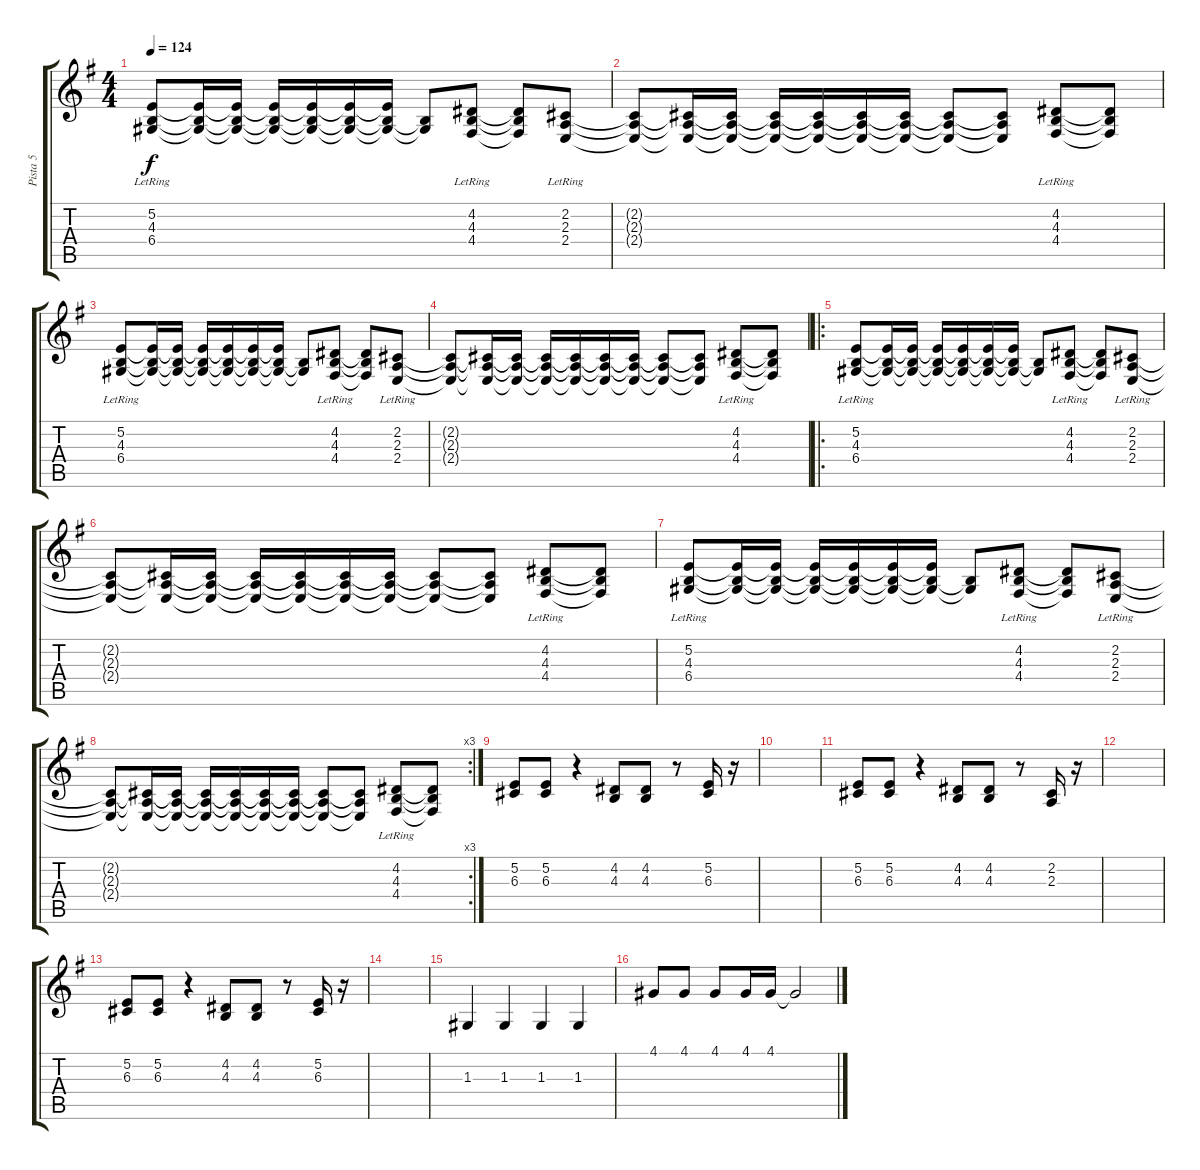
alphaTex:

\track ("Pista 5" "Pista 5") {instrument acousticgrandpiano}
\staff {score tabs}
\tuning (E4 B3 G3 D3 A2 E2) {hide}
\ts (4 4)
\tempo 124
\clef g2
\ks g
(5.2{lr} 4.3{lr} 6.4{lr}).8{dy f} (5.2{t} 4.3{t} 6.4{t}).16 (5.2{t} 4.3{t} 6.4{t}).16 (5.2{t} 4.3{t} 6.4{t}).16 (5.2{t} 4.3{t} 6.4{t}).16 (5.2{t} 4.3{t} 6.4{t}).16 (5.2{t} 4.3{t} 6.4{t}).16 (4.3{t} 6.4{t}).8 (4.2{lr} 4.3{lr} 4.4{lr}).8 (4.2{t} 4.3{t} 4.4{t}).8 (2.2{lr} 2.3{lr} 2.4{lr}).8 |
(2.2{t} 2.3{t} 2.4{t}).8 (2.2{t} 2.3{t} 2.4{t}).16 (2.2{t} 2.3{t} 2.4{t}).16 (2.2{t} 2.3{t} 2.4{t}).16 (2.2{t} 2.3{t} 2.4{t}).16 (2.2{t} 2.3{t} 2.4{t}).16 (2.2{t} 2.3{t} 2.4{t}).16 (2.2{t} 2.3{t} 2.4{t}).8 (2.2{t} 2.3{t} 2.4{t}).8 (4.2{lr} 4.3{lr} 4.4{lr}).8 (4.2{t} 4.3{t} 4.4{t}).8 |
(5.2{lr} 4.3{lr} 6.4{lr}).8 (5.2{t} 4.3{t} 6.4{t}).16 (5.2{t} 4.3{t} 6.4{t}).16 (5.2{t} 4.3{t} 6.4{t}).16 (5.2{t} 4.3{t} 6.4{t}).16 (5.2{t} 4.3{t} 6.4{t}).16 (5.2{t} 4.3{t} 6.4{t}).16 (4.3{t} 6.4{t}).8 (4.2{lr} 4.3{lr} 4.4{lr}).8 (4.2{t} 4.3{t} 4.4{t}).8 (2.2{lr} 2.3{lr} 2.4{lr}).8 |
(2.2{t} 2.3{t} 2.4{t}).8 (2.2{t} 2.3{t} 2.4{t}).16 (2.2{t} 2.3{t} 2.4{t}).16 (2.2{t} 2.3{t} 2.4{t}).16 (2.2{t} 2.3{t} 2.4{t}).16 (2.2{t} 2.3{t} 2.4{t}).16 (2.2{t} 2.3{t} 2.4{t}).16 (2.2{t} 2.3{t} 2.4{t}).8 (2.2{t} 2.3{t} 2.4{t}).8 (4.2{lr} 4.3{lr} 4.4{lr}).8 (4.2{t} 4.3{t} 4.4{t}).8 |
\ro
(5.2{lr} 4.3{lr} 6.4{lr}).8 (5.2{t} 4.3{t} 6.4{t}).16 (5.2{t} 4.3{t} 6.4{t}).16 (5.2{t} 4.3{t} 6.4{t}).16 (5.2{t} 4.3{t} 6.4{t}).16 (5.2{t} 4.3{t} 6.4{t}).16 (5.2{t} 4.3{t} 6.4{t}).16 (4.3{t} 6.4{t}).8 (4.2{lr} 4.3{lr} 4.4{lr}).8 (4.2{t} 4.3{t} 4.4{t}).8 (2.2{lr} 2.3{lr} 2.4{lr}).8 |
(2.2{t} 2.3{t} 2.4{t}).8 (2.2{t} 2.3{t} 2.4{t}).16 (2.2{t} 2.3{t} 2.4{t}).16 (2.2{t} 2.3{t} 2.4{t}).16 (2.2{t} 2.3{t} 2.4{t}).16 (2.2{t} 2.3{t} 2.4{t}).16 (2.2{t} 2.3{t} 2.4{t}).16 (2.2{t} 2.3{t} 2.4{t}).8 (2.2{t} 2.3{t} 2.4{t}).8 (4.2{lr} 4.3{lr} 4.4{lr}).8 (4.2{t} 4.3{t} 4.4{t}).8 |
(5.2{lr} 4.3{lr} 6.4{lr}).8 (5.2{t} 4.3{t} 6.4{t}).16 (5.2{t} 4.3{t} 6.4{t}).16 (5.2{t} 4.3{t} 6.4{t}).16 (5.2{t} 4.3{t} 6.4{t}).16 (5.2{t} 4.3{t} 6.4{t}).16 (5.2{t} 4.3{t} 6.4{t}).16 (4.3{t} 6.4{t}).8 (4.2{lr} 4.3{lr} 4.4{lr}).8 (4.2{t} 4.3{t} 4.4{t}).8 (2.2{lr} 2.3{lr} 2.4{lr}).8 |
\rc 3
(2.2{t} 2.3{t} 2.4{t}).8 (2.2{t} 2.3{t} 2.4{t}).16 (2.2{t} 2.3{t} 2.4{t}).16 (2.2{t} 2.3{t} 2.4{t}).16 (2.2{t} 2.3{t} 2.4{t}).16 (2.2{t} 2.3{t} 2.4{t}).16 (2.2{t} 2.3{t} 2.4{t}).16 (2.2{t} 2.3{t} 2.4{t}).8 (2.2{t} 2.3{t} 2.4{t}).8 (4.2{lr} 4.3{lr} 4.4{lr}).8 (4.2{t} 4.3{t} 4.4{t}).8 |
(5.2 6.3).8 (5.2 6.3).8 r.4 (4.2 4.3).8 (4.2 4.3).8 r.8 (5.2 6.3).16 r.16 |
|
(5.2 6.3).8 (5.2 6.3).8 r.4 (4.2 4.3).8 (4.2 4.3).8 r.8 (2.2 2.3).16 r.16 |
|
(5.2 6.3).8 (5.2 6.3).8 r.4 (4.2 4.3).8 (4.2 4.3).8 r.8 (5.2 6.3).16 r.16 |
|
1.3.4 1.3.4 1.3.4 1.3.4 |
4.1.8 4.1.8 4.1.8 4.1.16 4.1.16 4.1{t}.2
